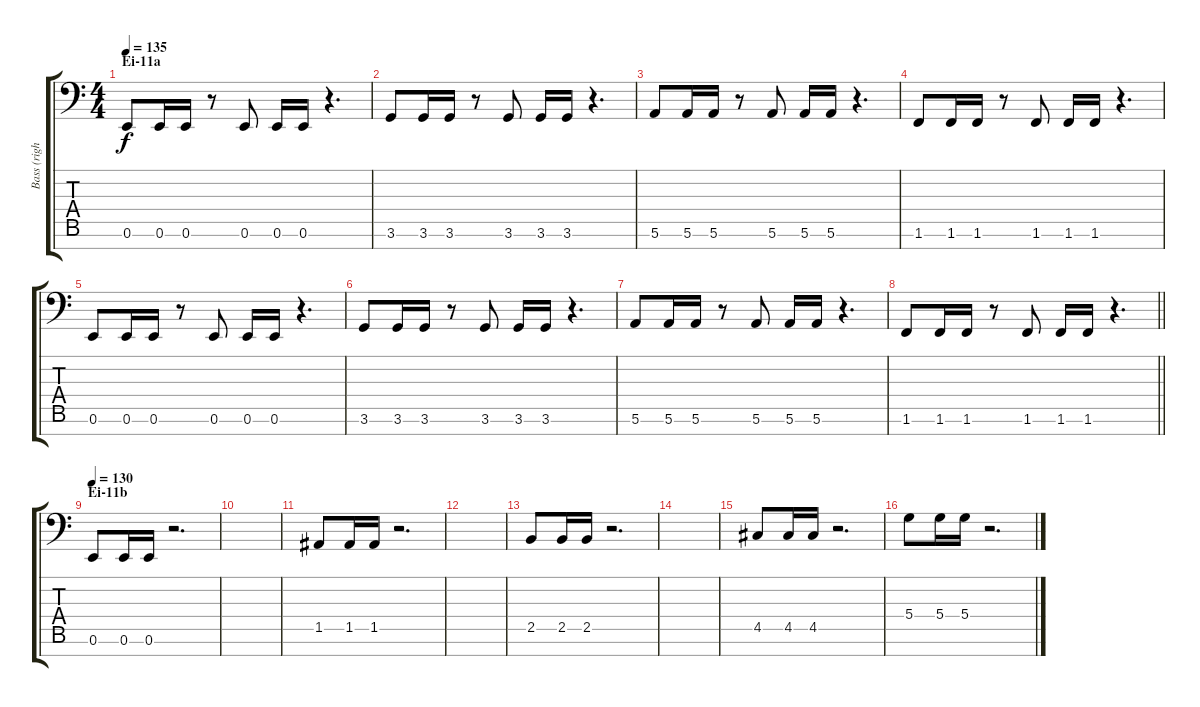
\track ("Bass (right)" "Bass (righ") {instrument synthbass1}
\staff {score tabs}
\tuning (E3 B2 G2 D2 A1 E1 B0) {hide}
\ts (4 4)
\section ("" "Ei-11a")
\tempo 135
\clef f4
\ks c
0.6.8{dy f} 0.6.16 0.6.16 r.8 0.6.8 0.6.16 0.6.16 r.4{d} |
3.6.8 3.6.16 3.6.16 r.8 3.6.8 3.6.16 3.6.16 r.4{d} |
5.6.8 5.6.16 5.6.16 r.8 5.6.8 5.6.16 5.6.16 r.4{d} |
1.6.8 1.6.16 1.6.16 r.8 1.6.8 1.6.16 1.6.16 r.4{d} |
0.6.8 0.6.16 0.6.16 r.8 0.6.8 0.6.16 0.6.16 r.4{d} |
3.6.8 3.6.16 3.6.16 r.8 3.6.8 3.6.16 3.6.16 r.4{d} |
5.6.8 5.6.16 5.6.16 r.8 5.6.8 5.6.16 5.6.16 r.4{d} |
\barLineRight lightlight
1.6.8 1.6.16 1.6.16 r.8 1.6.8 1.6.16 1.6.16 r.4{d} |
\section ("" "Ei-11b")
\tempo 130
0.6.8 0.6.16 0.6.16 r.2{d} |
|
1.5.8 1.5.16 1.5.16 r.2{d} |
|
2.5.8 2.5.16 2.5.16 r.2{d} |
|
4.5.8 4.5.16 4.5.16 r.2{d} |
5.4.8 5.4.16 5.4.16 r.2{d}
